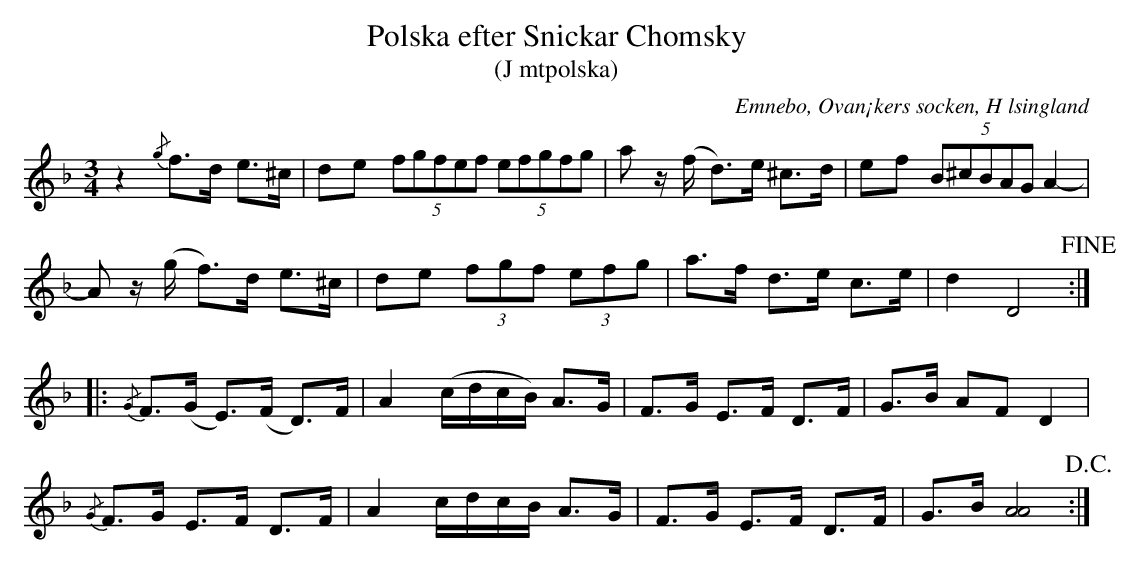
X:1
T: Polska efter Snickar Chomsky
T: (J mtpolska)
O: Emnebo, Ovan¡kers socken, H lsingland
M: 3/4
L: 1/16
K: Dm
z4 {/g}f2>d2 e2>^c2 | d2e2 (5:2f2g2f2e2f2 (5:2e2f2g2f2g2 | a2 z(f d2)>e2 ^c2>d2 | e2f2 (5:2B2^c2B2A2G2 A4- |
A2 z(g f2)>d2     e2>^c2 | d2e2 (3f2g2f2 (3e2f2g2 | a2>f2 d2>e2 c2>e2 | d4   D8 !fine! ::
{/G}F2>(G2 E2>)(F2 D2>)F2 | A4 (cdcB) A2>G2 | F2>G2 E2>F2 D2>F2 | G2>B2 A2F2  D4      |
{/G}F2>G2  E2>F2   D2>F2  | A4  cdcB  A2>G2 | F2>G2 E2>F2 D2>F2 | G2>B2 [AA]8 !D.C.! :|
